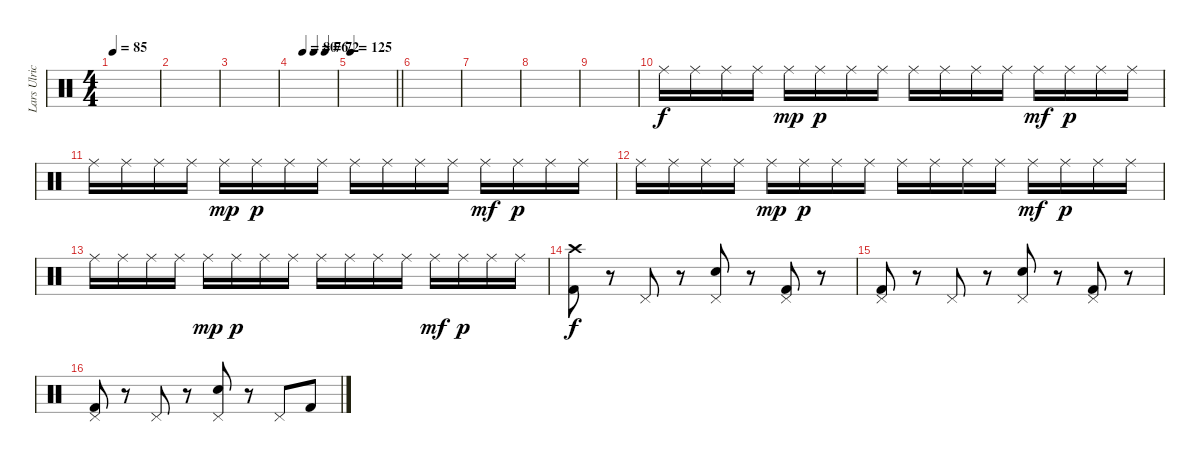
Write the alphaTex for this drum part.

\track ("Lars Ulrich" "Lars Ulric") {instrument percussion}
\staff {score}
\articulation defaults
\ts (4 4)
\tempo 85
\clef neutral
\ks c
|
|
|
\tempo (80 0.25)
\tempo (76 0.5)
\tempo (72 0.75)
|
\tempo 125
\barLineRight lightlight
|
|
|
|
|
"Ride (middle)".16 "Ride (middle)".16 "Ride (middle)".16 "Ride (middle)".16 "Ride (middle)".16{dy mp} "Ride (middle)".16{dy p} "Ride (middle)".16 "Ride (middle)".16 "Ride (middle)".16 "Ride (middle)".16 "Ride (middle)".16 "Ride (middle)".16 "Ride (middle)".16{dy mf} "Ride (middle)".16{dy p} "Ride (middle)".16 "Ride (middle)".16 |
"Ride (middle)".16 "Ride (middle)".16 "Ride (middle)".16 "Ride (middle)".16 "Ride (middle)".16{dy mp} "Ride (middle)".16{dy p} "Ride (middle)".16 "Ride (middle)".16 "Ride (middle)".16 "Ride (middle)".16 "Ride (middle)".16 "Ride (middle)".16 "Ride (middle)".16{dy mf} "Ride (middle)".16{dy p} "Ride (middle)".16 "Ride (middle)".16 |
"Ride (middle)".16 "Ride (middle)".16 "Ride (middle)".16 "Ride (middle)".16 "Ride (middle)".16{dy mp} "Ride (middle)".16{dy p} "Ride (middle)".16 "Ride (middle)".16 "Ride (middle)".16 "Ride (middle)".16 "Ride (middle)".16 "Ride (middle)".16 "Ride (middle)".16{dy mf} "Ride (middle)".16{dy p} "Ride (middle)".16 "Ride (middle)".16 |
"Ride (middle)".16 "Ride (middle)".16 "Ride (middle)".16 "Ride (middle)".16 "Ride (middle)".16{dy mp} "Ride (middle)".16{dy p} "Ride (middle)".16 "Ride (middle)".16 "Ride (middle)".16 "Ride (middle)".16 "Ride (middle)".16 "Ride (middle)".16 "Ride (middle)".16{dy mf} "Ride (middle)".16{dy p} "Ride (middle)".16 "Ride (middle)".16 |
("Crash high (hit)" "Kick (hit) 2").8{dy f} r.8 "Pedal Hi-Hat (hit)".8 r.8 ("Pedal Hi-Hat (hit)" "Electric Snare (hit)").8 r.8 ("Pedal Hi-Hat (hit)" "Kick (hit) 2").8 r.8 |
("Pedal Hi-Hat (hit)" "Kick (hit) 2").8 r.8 "Pedal Hi-Hat (hit)".8 r.8 ("Pedal Hi-Hat (hit)" "Electric Snare (hit)").8 r.8 ("Pedal Hi-Hat (hit)" "Kick (hit) 2").8 r.8 |
("Pedal Hi-Hat (hit)" "Kick (hit) 2").8 r.8 "Pedal Hi-Hat (hit)".8 r.8 ("Pedal Hi-Hat (hit)" "Electric Snare (hit)").8 r.8 "Pedal Hi-Hat (hit)".8 "Kick (hit) 2".8
